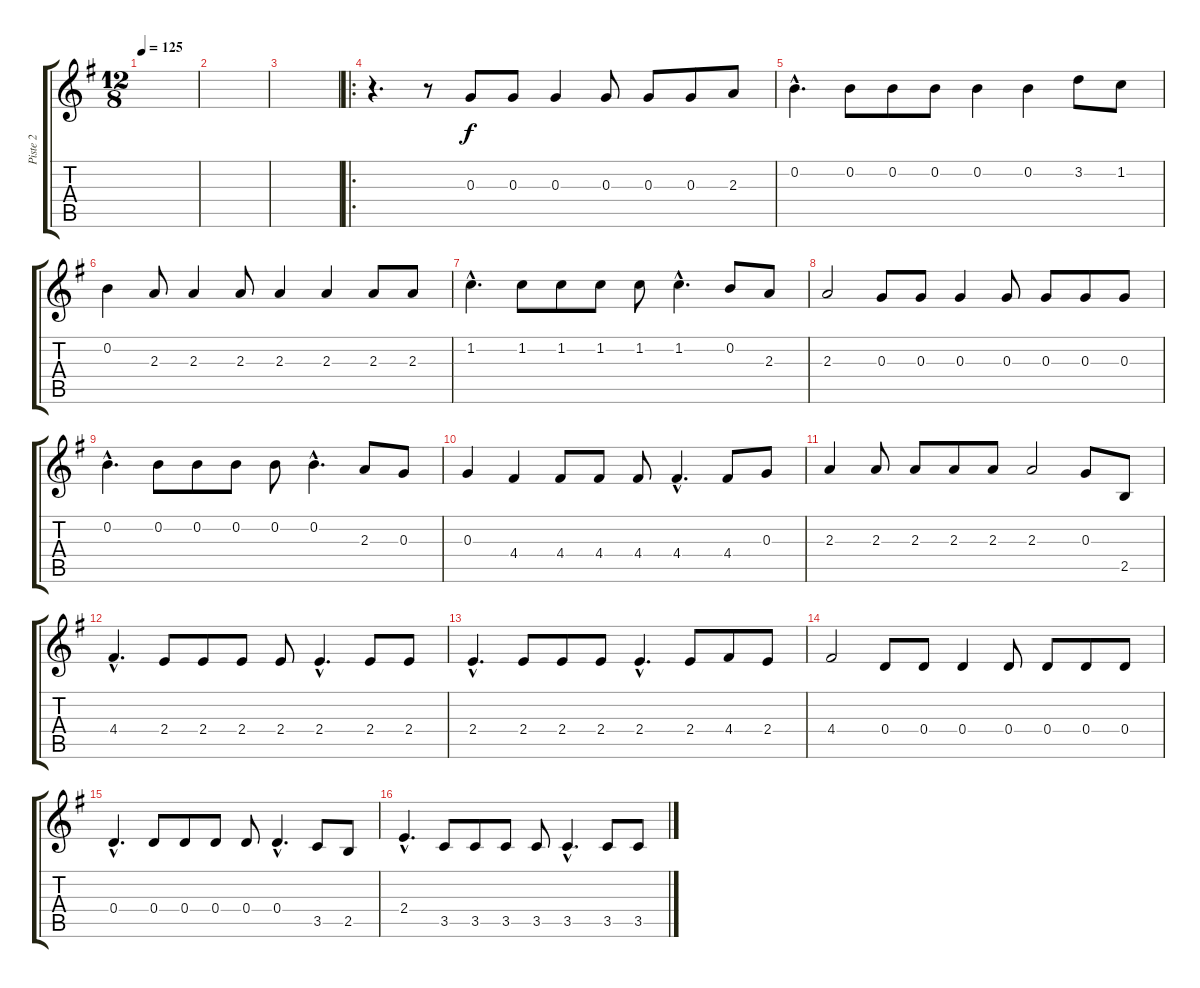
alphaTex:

\track ("Piste 2" "Piste 2") {instrument contrabass}
\staff {score tabs}
\tuning (E4 B3 G3 D3 A2 E2) {hide}
\ts (12 8)
\tempo 125
\clef g2
\ks eminor
|
|
|
\ro
r.4{d} r.8 0.3.8 0.3.8 0.3.4 0.3.8 0.3.8 0.3.8 2.3.8 |
0.2{hac}.4{d} 0.2.8 0.2.8 0.2.8 0.2.4 0.2.4 3.2.8 1.2.8 |
0.2.4 2.3.8 2.3.4 2.3.8 2.3.4 2.3.4 2.3.8 2.3.8 |
1.2{hac}.4{d} 1.2.8 1.2.8 1.2.8 1.2.8 1.2{hac}.4{d} 0.2.8 2.3.8 |
2.3.2 0.3.8 0.3.8 0.3.4 0.3.8 0.3.8 0.3.8 0.3.8 |
0.2{hac}.4{d} 0.2.8 0.2.8 0.2.8 0.2.8 0.2{hac}.4{d} 2.3.8 0.3.8 |
0.3.4 4.4.4 4.4.8 4.4.8 4.4.8 4.4{hac}.4{d} 4.4.8 0.3.8 |
2.3.4 2.3.8 2.3.8 2.3.8 2.3.8 2.3.2 0.3.8 2.5.8 |
4.4{hac}.4{d} 2.4.8 2.4.8 2.4.8 2.4.8 2.4{hac}.4{d} 2.4.8 2.4.8 |
2.4{hac}.4{d} 2.4.8 2.4.8 2.4.8 2.4{hac}.4{d} 2.4.8 4.4.8 2.4.8 |
4.4.2 0.4.8 0.4.8 0.4.4 0.4.8 0.4.8 0.4.8 0.4.8 |
0.4{hac}.4{d} 0.4.8 0.4.8 0.4.8 0.4.8 0.4{hac}.4{d} 3.5.8 2.5.8 |
2.4{hac}.4{d} 3.5.8 3.5.8 3.5.8 3.5.8 3.5{hac}.4{d} 3.5.8 3.5.8
